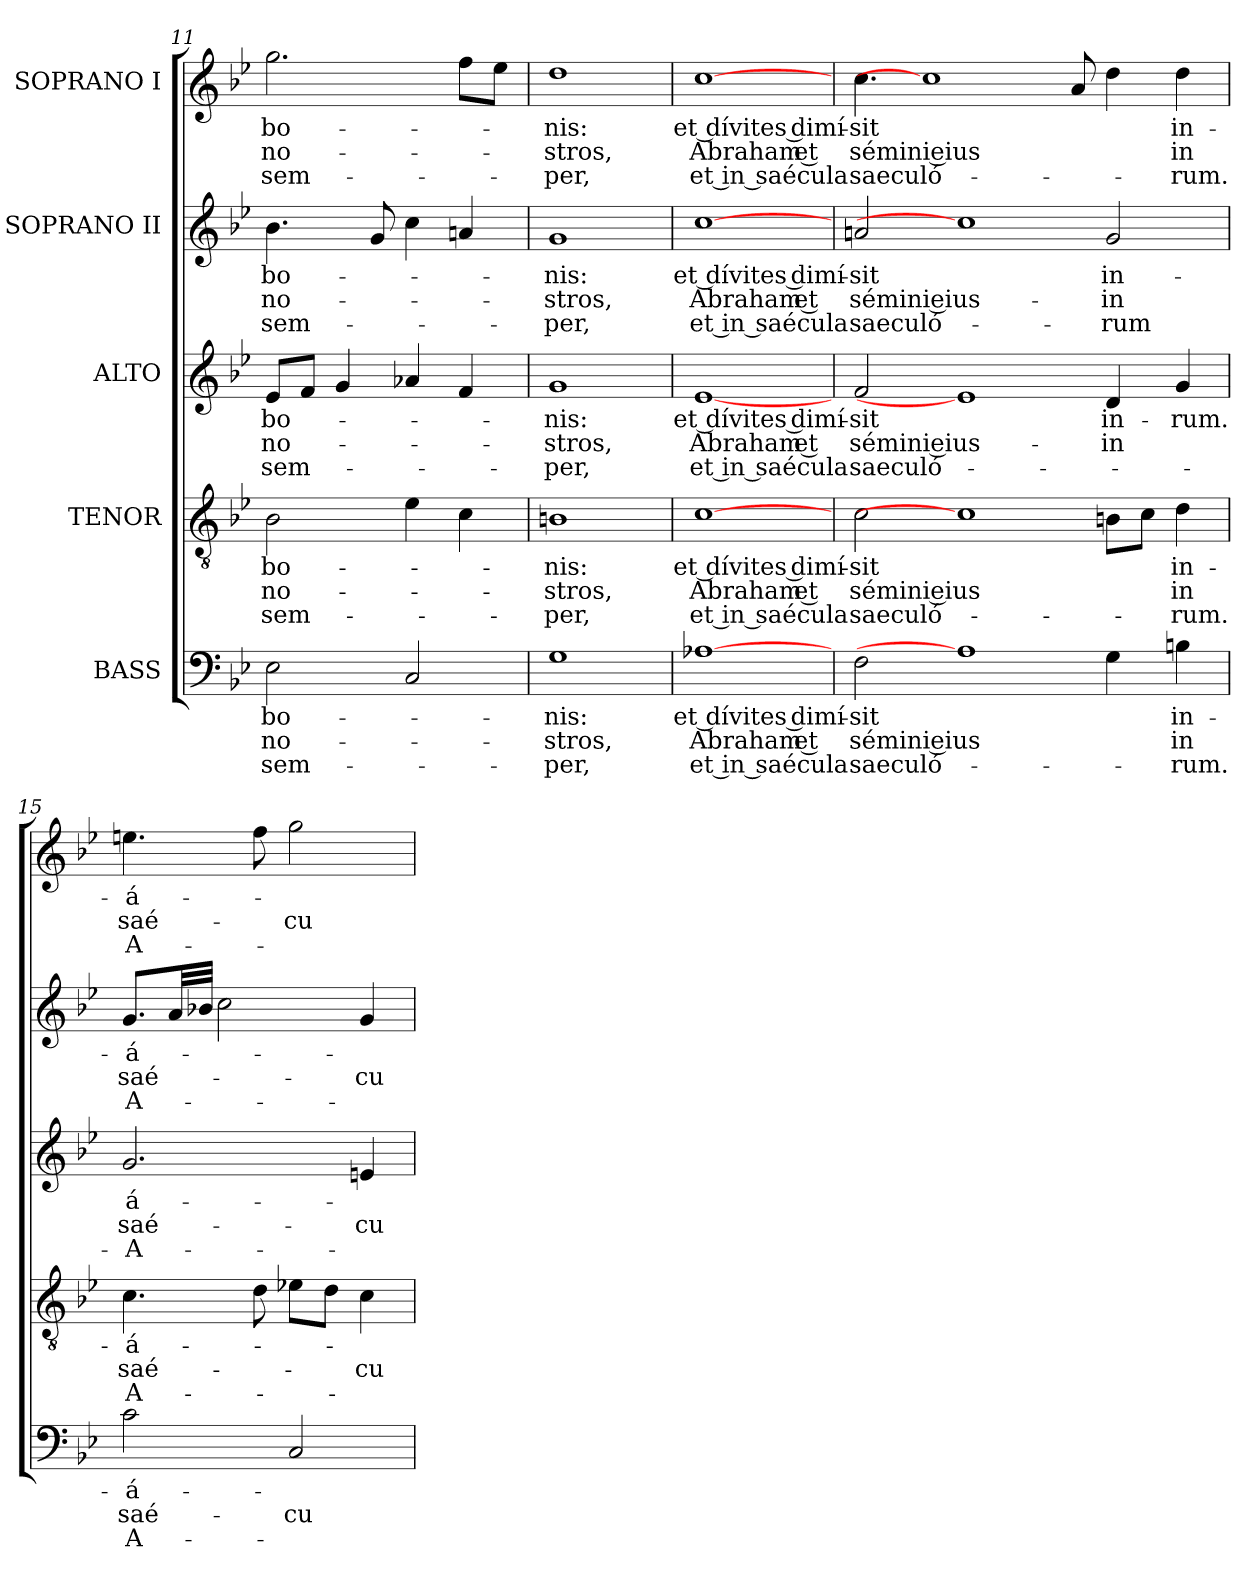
**kern	**text	**text	**text	**kern	**text	**text	**text	**kern	**text	**text	**text	**kern	**text	**text	**text	**kern	**text	**text	**text
*part5	*part5	*part5	*part5	*part4	*part4	*part4	*part4	*part3	*part3	*part3	*part3	*part2	*part2	*part2	*part2	*part1	*part1	*part1	*part1
*staff5	*staff5	*staff5	*staff5	*staff4	*staff4	*staff4	*staff4	*staff3	*staff3	*staff3	*staff3	*staff2	*staff2	*staff2	*staff2	*staff1	*staff1	*staff1	*staff1
*I"BASS	*	*	*	*I"TENOR	*	*	*	*I"ALTO	*	*	*	*I"SOPRANO II	*	*	*	*I"SOPRANO I	*	*	*
*clefF4	*	*	*	*clefGv2	*	*	*	*clefG2	*	*	*	*clefG2	*	*	*	*clefG2	*	*	*
*k[b-e-]	*	*	*	*k[b-e-]	*	*	*	*k[b-e-]	*	*	*	*k[b-e-]	*	*	*	*k[b-e-]	*	*	*
*B-:	*	*	*	*B-:	*	*	*	*B-:	*	*	*	*B-:	*	*	*	*B-:	*	*	*
=11	=11	=11	=11	=11	=11	=11	=11	=11	=11	=11	=11	=11	=11	=11	=11	=11	=11	=11	=11
!	!LO:LY:b:cj	!LO:LY:b:cj	!LO:LY:b	!	!LO:LY:b:cj	!LO:LY:b:cj	!LO:LY:b	!	!LO:LY:b:cj	!LO:LY:b:cj	!LO:LY:b	!	!LO:LY:b:cj	!LO:LY:b:cj	!LO:LY:b	!	!LO:LY:b:cj	!LO:LY:b:cj	!LO:LY:b
2E-\	bo-	-no-	-sem-	2B-\	bo-	-no-	-sem-	8e-/L	bo-	-no-	-sem-	4.b-\	bo-	-no-	-sem-	2.gg\	bo-	-no-	-sem-
.	.	.	.	.	.	.	.	8f/J	.	.	.	.	.	.	.	.	.	.	.
.	.	.	.	.	.	.	.	4g/	.	.	.	.	.	.	.	.	.	.	.
.	.	.	.	.	.	.	.	.	.	.	.	8g/	.	.	.	.	.	.	.
2C/	.	.	.	4e-\	.	.	.	4a-X/	.	.	.	4cc\	.	.	.	.	.	.	.
.	.	.	.	4c\	.	.	.	4f/	.	.	.	4an/	.	.	.	8ff\L	.	.	.
.	.	.	.	.	.	.	.	.	.	.	.	.	.	.	.	8ee-\J	.	.	.
=12	=12	=12	=12	=12	=12	=12	=12	=12	=12	=12	=12	=12	=12	=12	=12	=12	=12	=12	=12
!	!LO:LY:b:cj	!LO:LY:b:cj	!LO:LY:b:cj	!	!LO:LY:b:cj	!LO:LY:b:cj	!LO:LY:b:cj	!	!LO:LY:b:cj	!LO:LY:b:cj	!LO:LY:b:cj	!	!LO:LY:b:cj	!LO:LY:b:cj	!LO:LY:b:cj	!	!LO:LY:b:cj	!LO:LY:b:cj	!LO:LY:b:cj
1G	-nis:	stros,	per,	1Bn	-nis:	stros,	per,	1g	-nis:	stros,	per,	1g	-nis:	stros,	per,	1dd	-nis:	stros,	per,
!!LO:LB:g=z
=13	=13	=13	=13	=13	=13	=13	=13	=13	=13	=13	=13	=13	=13	=13	=13	=13	=13	=13	=13
!	!LO:LY:b:rj	!LO:LY:b	!LO:LY:b:rj	!	!LO:LY:b:rj	!LO:LY:b	!LO:LY:b:rj	!	!LO:LY:b:rj	!LO:LY:b	!LO:LY:b:rj	!	!LO:LY:b:rj	!LO:LY:b	!LO:LY:b:rj	!	!LO:LY:b:rj	!LO:LY:b	!LO:LY:b:rj
[1A-X	et dívites dimí-	-Abraham et	et in saécula	[1c	et dívites dimí-	-Abraham et	et in saécula	[1e-	et dívites dimí-	-Abraham et	et in saécula	[1cc	et dívites dimí-	-Abraham et	et in saécula	[1cc	et dívites dimí-	-Abraham et	et in saécula
=14	=14	=14	=14	=14	=14	=14	=14	=14	=14	=14	=14	=14	=14	=14	=14	=14	=14	=14	=14
!	!LO:LY:b:cj	!LO:LY:b:rj	!LO:LY:b:rj	!	!LO:LY:b:cj	!LO:LY:b:rj	!LO:LY:b:rj	!	!LO:LY:b:cj	!LO:LY:b:rj	!LO:LY:b:rj	!	!LO:LY:b:cj	!LO:LY:b:rj	!LO:LY:b:rj	!	!LO:LY:b:cj	!LO:LY:b:rj	!LO:LY:b:rj
2F\	sit	sémini eius	saeculó-	2c\	sit	sémini eius	saeculó-	2f/	sit	sémini eius-	-saeculó-	2an/	sit	sémini eius-	-saeculó-	4.cc\	sit	sémini eius	saeculó-
.	.	.	.	.	.	.	.	.	.	.	.	.	.	.	.	1cc]	.	.	.
1A-]	.	.	.	1c]	.	.	.	1e-]	.	.	.	1cc]	.	.	.	.	.	.	.
.	.	.	.	.	.	.	.	.	.	.	.	.	.	.	.	8a/	.	.	.
!	!	!	!	!	!	!	!	!	!LO:LY:b:cj	!LO:LY:b:cj	!	!	!LO:LY:b:cj	!LO:LY:b:cj	!LO:LY:b:cj	!	!	!	!
4G\	.	.	.	8Bn\L	.	.	.	4d/	-in-	-in	.	2g/	-in-	-in	rum	4dd\	.	.	.
.	.	.	.	8c\J	.	.	.	.	.	.	.	.	.	.	.	.	.	.	.
!	!LO:LY:b:cj	!LO:LY:b:cj	!LO:LY:b:cj	!	!LO:LY:b:cj	!LO:LY:b:cj	!LO:LY:b:cj	!	!LO:LY:b:cj	!	!	!	!	!	!	!	!LO:LY:b:cj	!LO:LY:b:cj	!LO:LY:b:cj
4Bn\	-in-	-in	rum.	4d\	-in-	-in	rum.	4g/	rum.	.	.	.	.	.	.	4dd\	-in-	-in	rum.
=15	=15	=15	=15	=15	=15	=15	=15	=15	=15	=15	=15	=15	=15	=15	=15	=15	=15	=15	=15
!	!LO:LY:b:cj	!LO:LY:b	!LO:LY:b:cj	!	!LO:LY:b:cj	!LO:LY:b:cj	!LO:LY:b:cj	!	!LO:LY:b:cj	!LO:LY:b:cj	!LO:LY:b:cj	!	!LO:LY:b:cj	!LO:LY:b	!LO:LY:b:cj	!	!LO:LY:b:cj	!LO:LY:b	!LO:LY:b:cj
2c\	á-	-saé-	-A-	4.c\	á-	-saé-	-A-	2.g/	á-	-saé-	-A-	8.g/L	á-	-saé-	-A-	4.een\	á-	-saé-	-A-
.	.	.	.	.	.	.	.	.	.	.	.	32a/	.	.	.	.	.	.	.
.	.	.	.	.	.	.	.	.	.	.	.	32b-X/J	.	.	.	.	.	.	.
.	.	.	.	.	.	.	.	.	.	.	.	2cc\	.	.	.	.	.	.	.
.	.	.	.	8d\	.	.	.	.	.	.	.	.	.	.	.	8ff\	.	.	.
!	!	!LO:LY:b:cj	!	!	!	!	!	!	!	!	!	!	!	!	!	!	!	!LO:LY:b:cj	!
2C/	.	-cu-	.	8e-X\L	.	.	.	.	.	.	.	.	.	.	.	2gg\	.	-cu-	.
.	.	.	.	8d\J	.	.	.	.	.	.	.	.	.	.	.	.	.	.	.
!	!	!	!	!	!	!LO:LY:b:cj	!	!	!	!LO:LY:b:cj	!	!	!	!LO:LY:b:cj	!	!	!	!	!
.	.	.	.	4c\	.	-cu-	.	4en/	.	-cu-	.	4g/	.	-cu-	.	.	.	.	.
=	=	=	=	=	=	=	=	=	=	=	=	=	=	=	=	=	=	=	=
*-	*-	*-	*-	*-	*-	*-	*-	*-	*-	*-	*-	*-	*-	*-	*-	*-	*-	*-	*-
